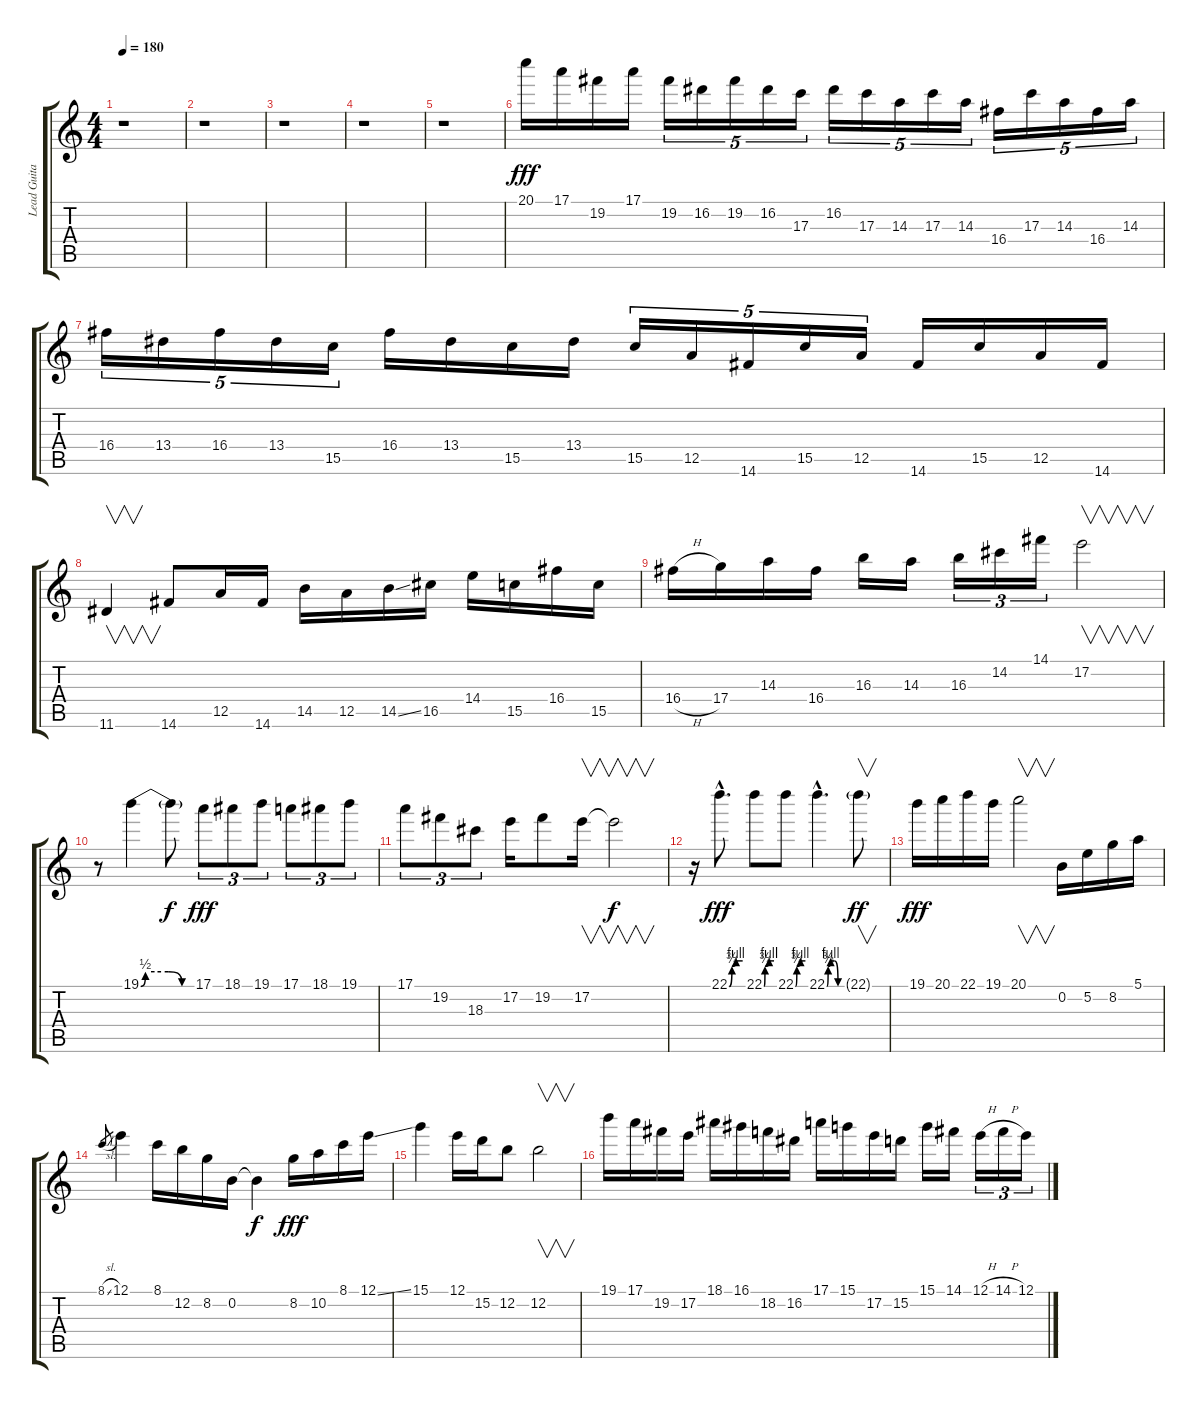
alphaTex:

\track ("Lead Guitar" "Lead Guita") {instrument overdrivenguitar}
\staff {score tabs}
\tuning (E4 B3 G3 D3 A2 E2) {hide}
\ts (4 4)
\tempo 180
\clef g2
\ks c
r.1{dy fff} |
r.1 |
r.1 |
r.1 |
r.1 |
20.1.16 17.1.16 19.2.16 17.1.16 19.2.16{tu (5 4)} 16.2.16{tu (5 4)} 19.2.16{tu (5 4)} 16.2.16{tu (5 4)} 17.3.16{tu (5 4)} 16.2.16{tu (5 4)} 17.3.16{tu (5 4)} 14.3.16{tu (5 4)} 17.3.16{tu (5 4)} 14.3.16{tu (5 4)} 16.4.16{tu (5 4)} 17.3.16{tu (5 4)} 14.3.16{tu (5 4)} 16.4.16{tu (5 4)} 14.3.16{tu (5 4)} |
16.4.16{tu (5 4)} 13.4.16{tu (5 4)} 16.4.16{tu (5 4)} 13.4.16{tu (5 4)} 15.5.16{tu (5 4)} 16.4.16 13.4.16 15.5.16 13.4.16 15.5.16{tu (5 4)} 12.5.16{tu (5 4)} 14.6.16{tu (5 4)} 15.5.16{tu (5 4)} 12.5.16{tu (5 4)} 14.6.16 15.5.16 12.5.16 14.6.16 |
11.6.4{v} 14.6.8 12.5.16 14.6.16 14.5.16 12.5.16 14.5{ss}.16 16.5.16 14.4.16 15.5.16 16.4.16 15.5.16 |
16.4{h}.16 17.4.16 14.3.16 16.4.16 16.3.16 14.3.16 16.3.16{tu (3 2)} 14.2.16{tu (3 2)} 14.1.16{tu (3 2)} 17.2.2{v} |
r.8 19.1{be (custom 0 0 5 2 15 2 30 2 45 0 60 0)}.4 19.1{t}.8{dy f} 17.1.8{tu (3 2) dy fff} 18.1.8{tu (3 2)} 19.1.8{tu (3 2)} 17.1.8{tu (3 2)} 18.1.8{tu (3 2)} 19.1.8{tu (3 2)} |
17.1.8{tu (3 2)} 19.2.8{tu (3 2)} 18.3.8{tu (3 2)} 17.2.16 19.2.8 17.2.16{v} 17.2{t}.2{v dy f} |
r.16 22.1{be (custom 0 0 12 3 30 4 60 4) hac}.8{d dy fff} 22.1{be (custom 0 0 5 3 30 4 60 4)}.8 22.1{be (custom 0 0 8 3 30 4 60 4)}.8 22.1{be (custom 0 0 5 3 15 4 30 4 45 0 60 0) hac}.4{d} 22.1{g}.8{v dy ff} |
19.1.16{dy fff} 20.1.16 22.1.16 19.1.16 20.1.2{v} 0.2.16 5.2.16 8.2.16 5.1.16 |
8.1{sl}.8{gr} 12.1.4 8.1.16 12.2.16 8.2.16 0.2.16 0.2{t}.4{dy f} 8.2.16{dy fff} 10.2.16 8.1.16 12.1{ss}.16 |
15.1.4 12.1.16 15.2.16 12.2.8 12.2.2{v} |
19.1.16 17.1.16 19.2.16 17.2.16 18.1.16 16.1.16 18.2.16 16.2.16 17.1.16 15.1.16 17.2.16 15.2.16 15.1.16 14.1.16 12.1{h}.16{tu (3 2)} 14.1{h}.16{tu (3 2)} 12.1.16{tu (3 2)}
